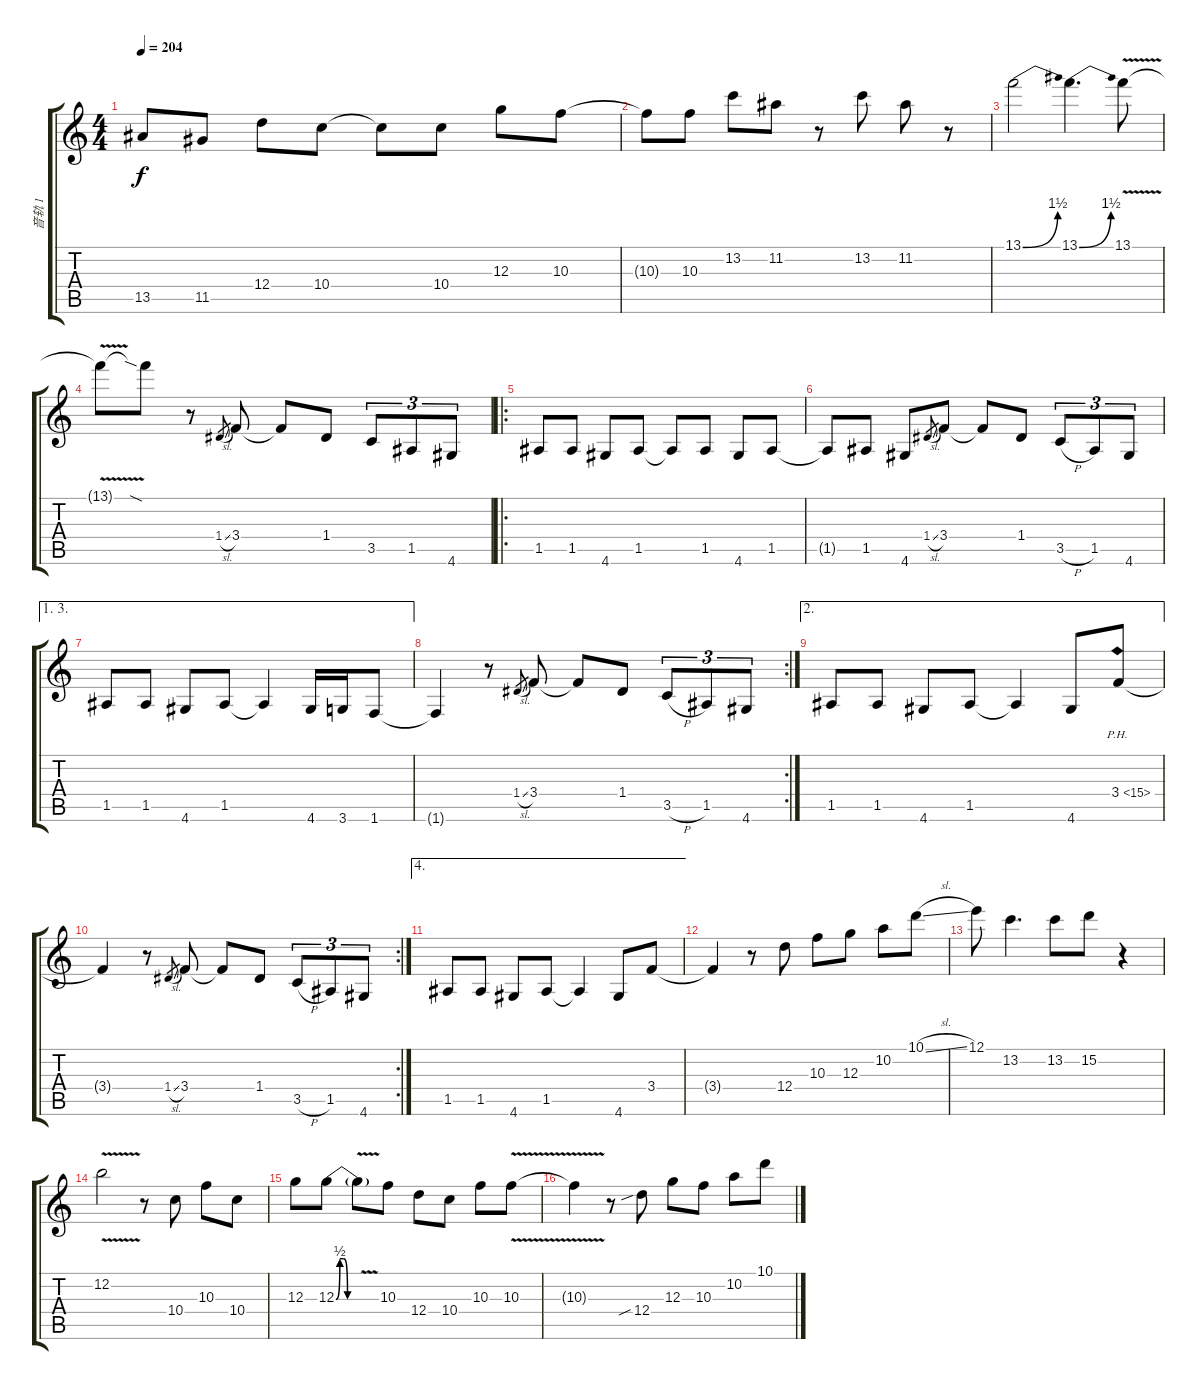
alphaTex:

\track ("音轨 1" "音轨 1") {instrument distortionguitar}
\staff {score tabs}
\tuning (E4 B3 G3 D3 A2 E2) {hide}
\ts (4 4)
\tempo 204
\clef g2
\ks c
13.5.8{dy f} 11.5.8 12.4.8 10.4.8 10.4{t}.8 10.4.8 12.3.8 10.3.8 |
10.3{t}.8 10.3.8 13.2.8 11.2.8 r.8 13.2.8 11.2.8 r.8 |
13.1{be (bend 0 0 60 6)}.2 13.1{be (bend 0 0 60 6)}.4{d} 13.1{v}.8 |
13.1{t}.8 13.1{sia t}.8 r.8{instrument distortionguitar} 1.4{sl}.8{gr} 3.4.8 3.4{t}.8 1.4.8 3.5.8{tu (3 2)} 1.5.8{tu (3 2)} 4.6.8{tu (3 2)} |
\ro
1.5.8 1.5.8 4.6.8 1.5.8 1.5{t}.8 1.5.8 4.6.8 1.5.8 |
1.5{t}.8 1.5.8 4.6.8 1.4{sl}.8{gr} 3.4.8 3.4{t}.8 1.4.8 3.5{h}.8{tu (3 2)} 1.5.8{tu (3 2)} 4.6.8{tu (3 2)} |
\ae (1 3)
1.5.8 1.5.8 4.6.8 1.5.8 1.5{t}.4 4.6.16 3.6.16 1.6.8 |
\rc 2
1.6{t}.4 r.8 1.4{sl}.8{gr} 3.4.8 3.4{t}.8 1.4.8 3.5{h}.8{tu (3 2)} 1.5.8{tu (3 2)} 4.6.8{tu (3 2)} |
\ae 2
1.5.8 1.5.8 4.6.8 1.5.8 1.5{t}.4 4.6.8 3.4{ph 12}.8 |
\rc 2
3.4{t}.4 r.8 1.4{sl}.8{gr} 3.4.8 3.4{t}.8 1.4.8 3.5{h}.8{tu (3 2)} 1.5.8{tu (3 2)} 4.6.8{tu (3 2)} |
\ae 4
1.5.8 1.5.8 4.6.8 1.5.8 1.5{t}.4 4.6.8 3.4.8 |
3.4{t}.4 r.8 12.4.8 10.3.8 12.3.8 10.2.8 10.1{sl}.8 |
12.1.8 13.2.4{d} 13.2.8 15.2.8 r.4 |
12.2{v}.2 r.8 10.4.8 10.3.8 10.4.8 |
12.3.8 12.3{be (custom 0 0 10 2 20 2 30 0 60 0)}.8 12.3{v t}.8 10.3.8 12.4.8 10.4.8 10.3.8 10.3{v}.8 |
10.3{t}.4 r.8 12.4{sib}.8 12.3.8 10.3.8 10.2.8 10.1{sl}.8
